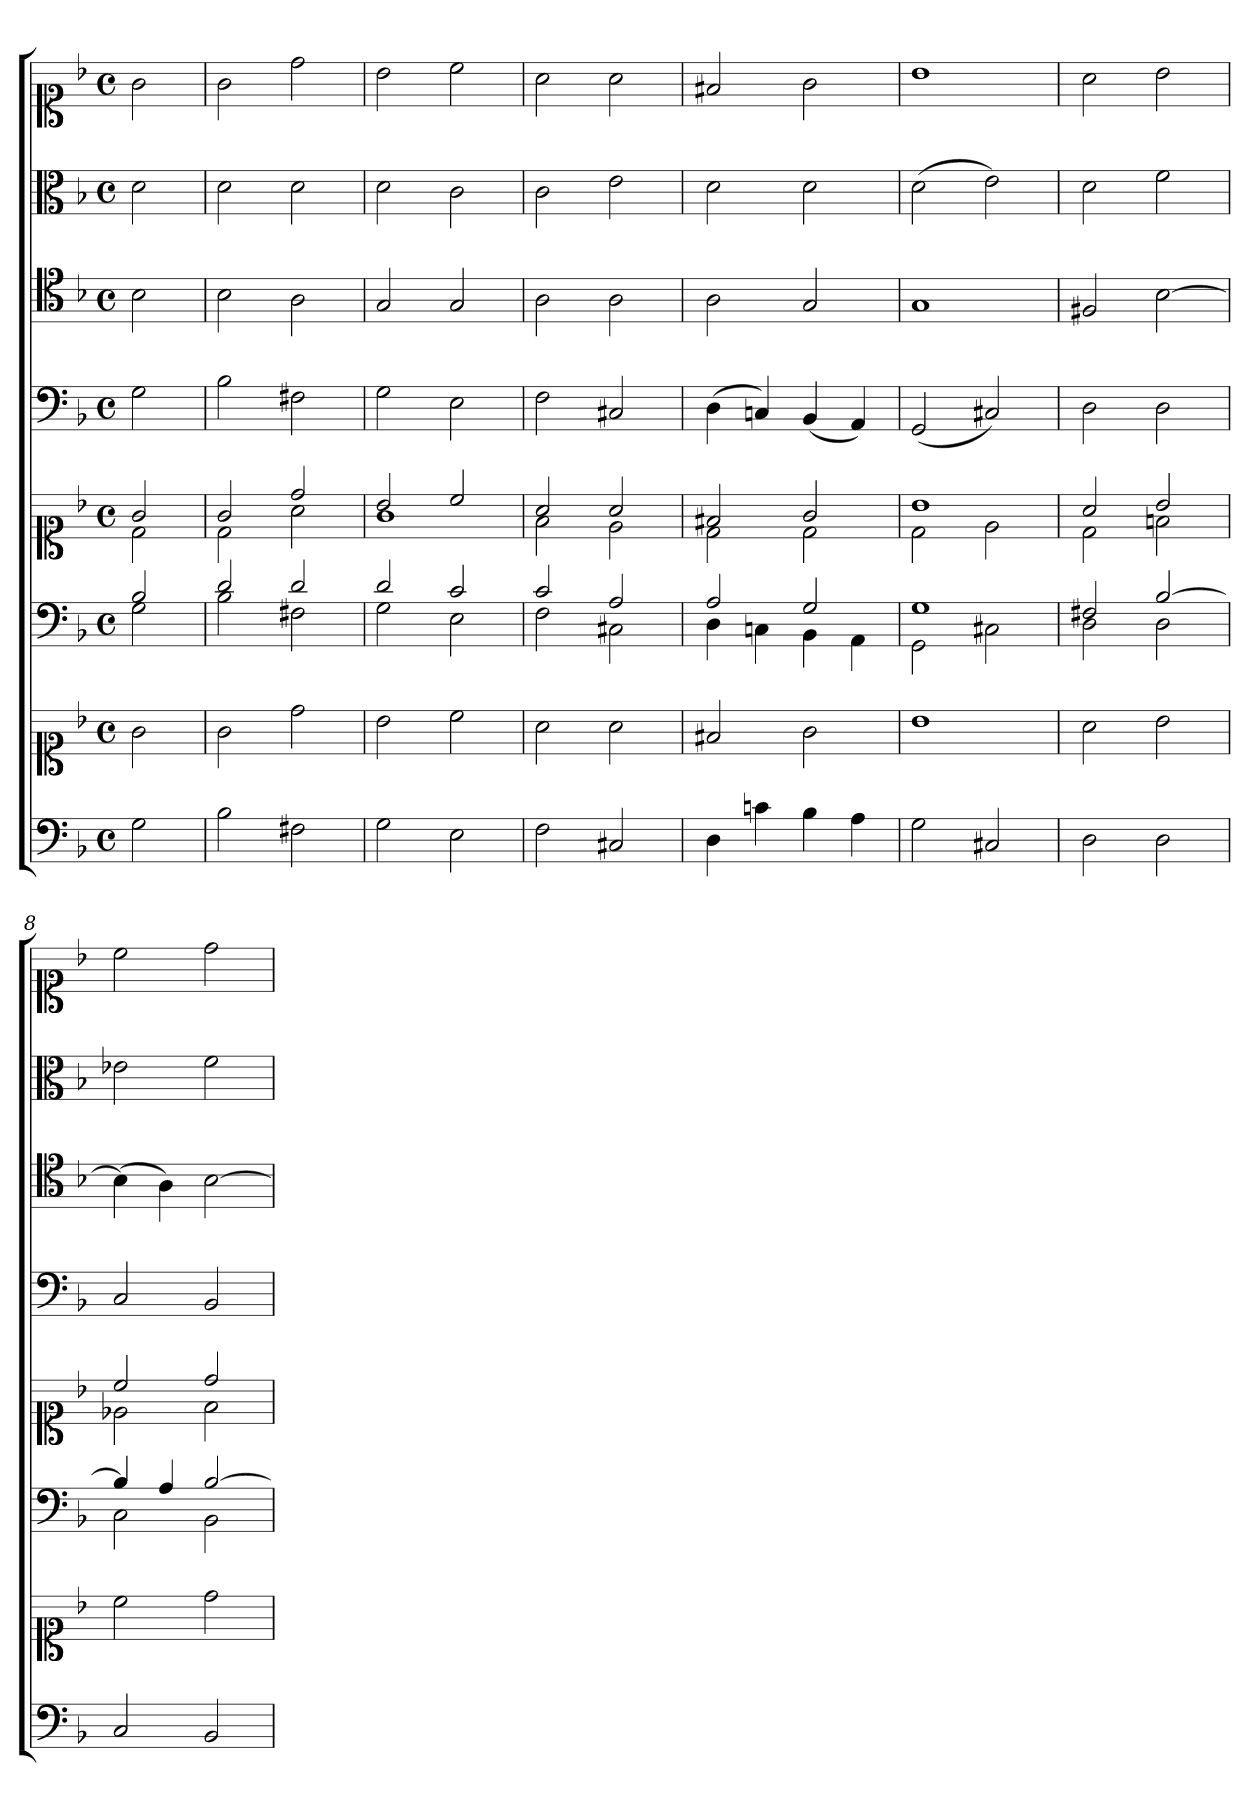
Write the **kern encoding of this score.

**kern	**kern	**kern	**kern	**kern	**kern	**kern	**kern
*part6	*part6	*part5	*part5	*part4	*part3	*part2	*part1
*staff8	*staff7	*staff6	*staff5	*staff4	*staff3	*staff2	*staff1
*clefF4	*clefC1	*clefF4	*clefC1	*clefF4	*clefC4	*clefC3	*clefC1
*k[b-]	*k[b-]	*k[b-]	*k[b-]	*k[b-]	*k[b-]	*k[b-]	*k[b-]
*F:	*F:	*F:	*F:	*F:	*F:	*F:	*F:
*M4/4	*M4/4	*M4/4	*M4/4	*M4/4	*M4/4	*M4/4	*M4/4
*met(c)	*met(c)	*met(c)	*met(c)	*met(c)	*met(c)	*met(c)	*met(c)
*MM180	*MM180	*MM180	*MM180	*MM180	*MM180	*MM180	*MM180
=1	=1	=1	=1	=1	=1	=1	=1
*	*	*^	*^	*	*	*	*
2G	2g	2B-	2G	2g	2d	2G	2B-	2d	2g
=2	=2	=2	=2	=2	=2	=2	=2	=2	=2
2B-	2g	2d	2B-	2g	2d	2B-	2B-	2d	2g
2F#X	2dd	2d	2F#X	2dd	2a	2F#X	2A	2d	2dd
=3	=3	=3	=3	=3	=3	=3	=3	=3	=3
2G	2b-	2d	2G	2b-	1g	2G	2G	2d	2b-
2E	2cc	2c	2E	2cc	.	2E	2G	2c	2cc
=4	=4	=4	=4	=4	=4	=4	=4	=4	=4
2F	2a	2c	2F	2a	2f	2F	2A	2c	2a
2C#X	2a	2A	2C#X	2a	2e	2C#X	2A	2e	2a
=5	=5	=5	=5	=5	=5	=5	=5	=5	=5
4D	2f#X	2A	4D	2f#X	2d	(4D	2A	2d	2f#X
4cn	.	.	4Cn	.	.	4Cn)	.	.	.
4B-	2g	2G	4BB-	2g	2d	(4BB-	2G	2d	2g
4A	.	.	4AA	.	.	4AA)	.	.	.
=6	=6	=6	=6	=6	=6	=6	=6	=6	=6
2G	1b-	1G	2GG	1b-	2d	(2GG	1G	(2d	1b-
2C#X	.	.	2C#X	.	2e	2C#X)	.	2e)	.
=7	=7	=7	=7	=7	=7	=7	=7	=7	=7
2D	2a	2F#X	2D	2a	2d	2D	2F#X	2d	2a
2D	2b-	[2B-	2D	2b-	2fn	2D	[2B-	2f	2b-
=8	=8	=8	=8	=8	=8	=8	=8	=8	=8
2C	2cc	4B-]	2C	2cc	2e-X	2C	(4B-]	2e-X	2cc
.	.	4A	.	.	.	.	4A)	.	.
2BB-	2dd	[2B-	2BB-	2dd	2f	2BB-	[2B-	2f	2dd
*	*	*v	*v	*	*	*	*	*	*
*	*	*	*v	*v	*	*	*	*
=	=	=	=	=	=	=	=
*-	*-	*-	*-	*-	*-	*-	*-
